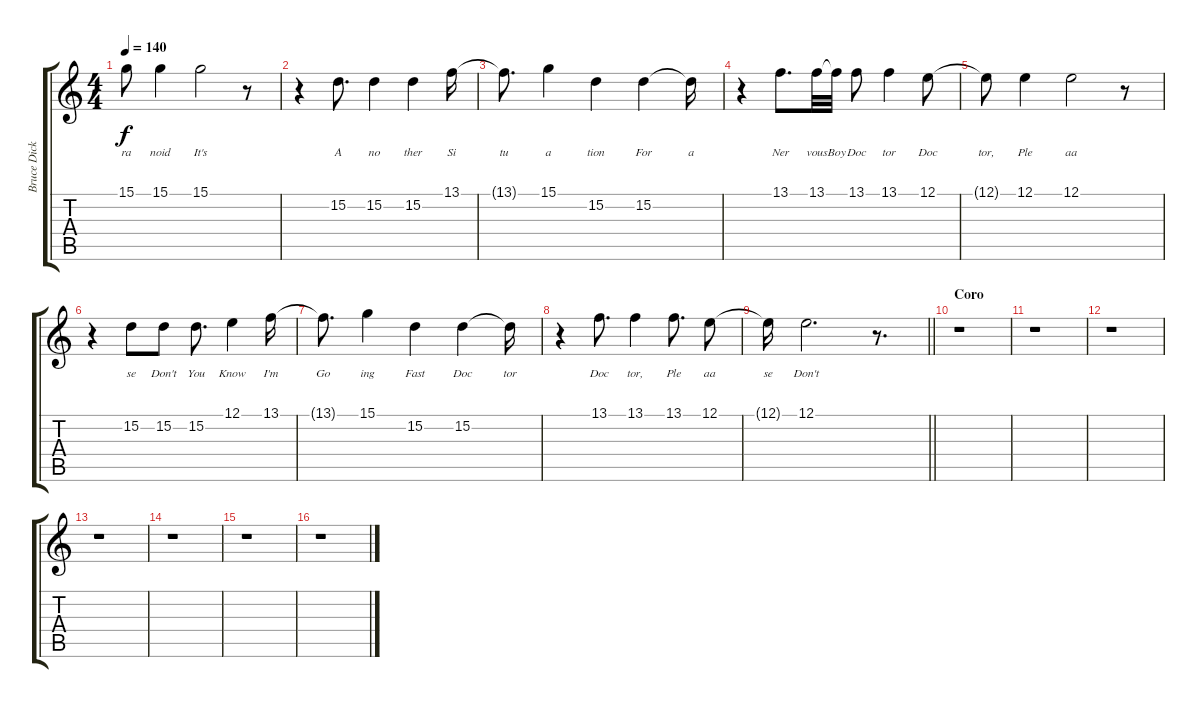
\track ("Bruce Dickinson" "Bruce Dick") {instrument lead2sawtooth}
\staff {score tabs}
\tuning (E4 B3 G3 D3 A2 E2) {hide}
\ts (4 4)
\tempo 140
\clef g2
\ks c
15.1.8{lyrics (0 "ra") lyrics (1 "") lyrics (2 "") lyrics (3 "") lyrics (4 "") dy f} 15.1.4{lyrics (0 "noid") lyrics (1 "") lyrics (2 "") lyrics (3 "") lyrics (4 "")} 15.1.2{lyrics (0 "It's") lyrics (1 "") lyrics (2 "") lyrics (3 "") lyrics (4 "")} r.8 |
r.4 15.2.8{d lyrics (0 "A") lyrics (1 "") lyrics (2 "") lyrics (3 "") lyrics (4 "")} 15.2.4{lyrics (0 "no") lyrics (1 "") lyrics (2 "") lyrics (3 "") lyrics (4 "")} 15.2.4{lyrics (0 "ther") lyrics (1 "") lyrics (2 "") lyrics (3 "") lyrics (4 "")} 13.1.16{lyrics (0 "Si") lyrics (1 "") lyrics (2 "") lyrics (3 "") lyrics (4 "")} |
13.1{t}.8{d lyrics (0 "tu") lyrics (1 "") lyrics (2 "") lyrics (3 "") lyrics (4 "")} 15.1.4{lyrics (0 "a") lyrics (1 "") lyrics (2 "") lyrics (3 "") lyrics (4 "")} 15.2.4{lyrics (0 "tion") lyrics (1 "") lyrics (2 "") lyrics (3 "") lyrics (4 "")} 15.2.4{lyrics (0 "For") lyrics (1 "") lyrics (2 "") lyrics (3 "") lyrics (4 "")} 15.2{t}.16{lyrics (0 "a") lyrics (1 "") lyrics (2 "") lyrics (3 "") lyrics (4 "")} |
r.4 13.1.8{d lyrics (0 "Ner") lyrics (1 "") lyrics (2 "") lyrics (3 "") lyrics (4 "")} 13.1.32{lyrics (0 "vous") lyrics (1 "") lyrics (2 "") lyrics (3 "") lyrics (4 "")} 13.1{t}.32{lyrics (0 "Boy") lyrics (1 "") lyrics (2 "") lyrics (3 "") lyrics (4 "")} 13.1.8{lyrics (0 "Doc") lyrics (1 "") lyrics (2 "") lyrics (3 "") lyrics (4 "")} 13.1.4{lyrics (0 "tor") lyrics (1 "") lyrics (2 "") lyrics (3 "") lyrics (4 "")} 12.1.8{lyrics (0 "Doc") lyrics (1 "") lyrics (2 "") lyrics (3 "") lyrics (4 "")} |
12.1{t}.8{lyrics (0 "tor,") lyrics (1 "") lyrics (2 "") lyrics (3 "") lyrics (4 "")} 12.1.4{lyrics (0 "Ple") lyrics (1 "") lyrics (2 "") lyrics (3 "") lyrics (4 "")} 12.1.2{lyrics (0 "aa") lyrics (1 "") lyrics (2 "") lyrics (3 "") lyrics (4 "")} r.8 |
r.4 15.2.8{lyrics (0 "se") lyrics (1 "") lyrics (2 "") lyrics (3 "") lyrics (4 "")} 15.2.8{lyrics (0 "Don't") lyrics (1 "") lyrics (2 "") lyrics (3 "") lyrics (4 "")} 15.2.8{d lyrics (0 "You") lyrics (1 "") lyrics (2 "") lyrics (3 "") lyrics (4 "")} 12.1.4{lyrics (0 "Know") lyrics (1 "") lyrics (2 "") lyrics (3 "") lyrics (4 "")} 13.1.16{lyrics (0 "I'm") lyrics (1 "") lyrics (2 "") lyrics (3 "") lyrics (4 "")} |
13.1{t}.8{d lyrics (0 "Go") lyrics (1 "") lyrics (2 "") lyrics (3 "") lyrics (4 "")} 15.1.4{lyrics (0 "ing") lyrics (1 "") lyrics (2 "") lyrics (3 "") lyrics (4 "")} 15.2.4{lyrics (0 "Fast") lyrics (1 "") lyrics (2 "") lyrics (3 "") lyrics (4 "")} 15.2.4{lyrics (0 "Doc") lyrics (1 "") lyrics (2 "") lyrics (3 "") lyrics (4 "")} 15.2{t}.16{lyrics (0 "tor") lyrics (1 "") lyrics (2 "") lyrics (3 "") lyrics (4 "")} |
r.4 13.1.8{d lyrics (0 "Doc") lyrics (1 "") lyrics (2 "") lyrics (3 "") lyrics (4 "")} 13.1.4{lyrics (0 "tor,") lyrics (1 "") lyrics (2 "") lyrics (3 "") lyrics (4 "")} 13.1.8{d lyrics (0 "Ple") lyrics (1 "") lyrics (2 "") lyrics (3 "") lyrics (4 "")} 12.1.8{lyrics (0 "aa") lyrics (1 "") lyrics (2 "") lyrics (3 "") lyrics (4 "")} |
\barLineRight lightlight
12.1{t}.16{lyrics (0 "se") lyrics (1 "") lyrics (2 "") lyrics (3 "") lyrics (4 "")} 12.1.2{d lyrics (0 "Don't") lyrics (1 "") lyrics (2 "") lyrics (3 "") lyrics (4 "")} r.8{d} |
\section ("" "Coro")
r.1 |
r.1 |
r.1 |
r.1 |
r.1 |
r.1 |
r.1
